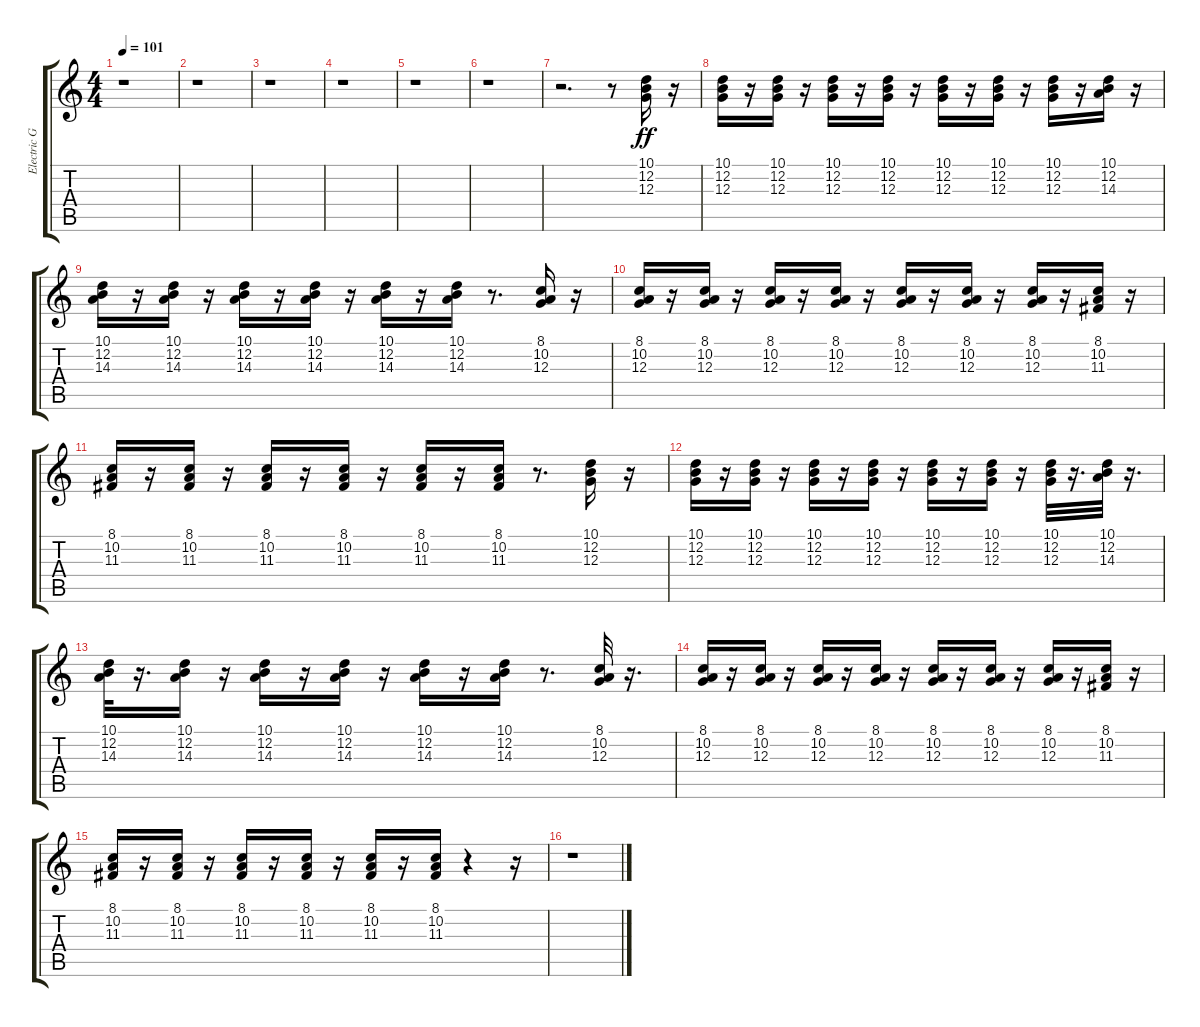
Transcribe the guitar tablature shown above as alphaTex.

\track ("Electric Grand" "Electric G") {instrument electricgrandpiano}
\staff {score tabs}
\tuning (E4 B3 G3 D3 A2 E2) {hide}
\ts (4 4)
\tempo 101
\clef g2
\ks c
r.1{dy ff} |
r.1 |
r.1 |
r.1 |
r.1 |
r.1 |
r.2{d} r.8 (10.1 12.2 12.3).16 r.16 |
(10.1 12.2 12.3).16 r.16 (10.1 12.2 12.3).16 r.16 (10.1 12.2 12.3).16 r.16 (10.1 12.2 12.3).16 r.16 (10.1 12.2 12.3).16 r.16 (10.1 12.2 12.3).16 r.16 (10.1 12.2 12.3).16 r.16 (10.1 12.2 14.3).16 r.16 |
(10.1 12.2 14.3).16 r.16 (10.1 12.2 14.3).16 r.16 (10.1 12.2 14.3).16 r.16 (10.1 12.2 14.3).16 r.16 (10.1 12.2 14.3).16 r.16 (10.1 12.2 14.3).16 r.8{d} (8.1 10.2 12.3).16 r.16 |
(8.1 10.2 12.3).16 r.16 (8.1 10.2 12.3).16 r.16 (8.1 10.2 12.3).16 r.16 (8.1 10.2 12.3).16 r.16 (8.1 10.2 12.3).16 r.16 (8.1 10.2 12.3).16 r.16 (8.1 10.2 12.3).16 r.16 (8.1 10.2 11.3).16 r.16 |
(8.1 10.2 11.3).16 r.16 (8.1 10.2 11.3).16 r.16 (8.1 10.2 11.3).16 r.16 (8.1 10.2 11.3).16 r.16 (8.1 10.2 11.3).16 r.16 (8.1 10.2 11.3).16 r.8{d} (10.1 12.2 12.3).16 r.16 |
(10.1 12.2 12.3).16 r.16 (10.1 12.2 12.3).16 r.16 (10.1 12.2 12.3).16 r.16 (10.1 12.2 12.3).16 r.16 (10.1 12.2 12.3).16 r.16 (10.1 12.2 12.3).16 r.16 (10.1 12.2 12.3).32 r.16{d} (10.1 12.2 14.3).32 r.16{d} |
(10.1 12.2 14.3).32 r.16{d} (10.1 12.2 14.3).16 r.16 (10.1 12.2 14.3).16 r.16 (10.1 12.2 14.3).16 r.16 (10.1 12.2 14.3).16 r.16 (10.1 12.2 14.3).16 r.8{d} (8.1 10.2 12.3).32 r.16{d} |
(8.1 10.2 12.3).16 r.16 (8.1 10.2 12.3).16 r.16 (8.1 10.2 12.3).16 r.16 (8.1 10.2 12.3).16 r.16 (8.1 10.2 12.3).16 r.16 (8.1 10.2 12.3).16 r.16 (8.1 10.2 12.3).16 r.16 (8.1 10.2 11.3).16 r.16 |
(8.1 10.2 11.3).16 r.16 (8.1 10.2 11.3).16 r.16 (8.1 10.2 11.3).16 r.16 (8.1 10.2 11.3).16 r.16 (8.1 10.2 11.3).16 r.16 (8.1 10.2 11.3).16 r.4 r.16 |
r.1
